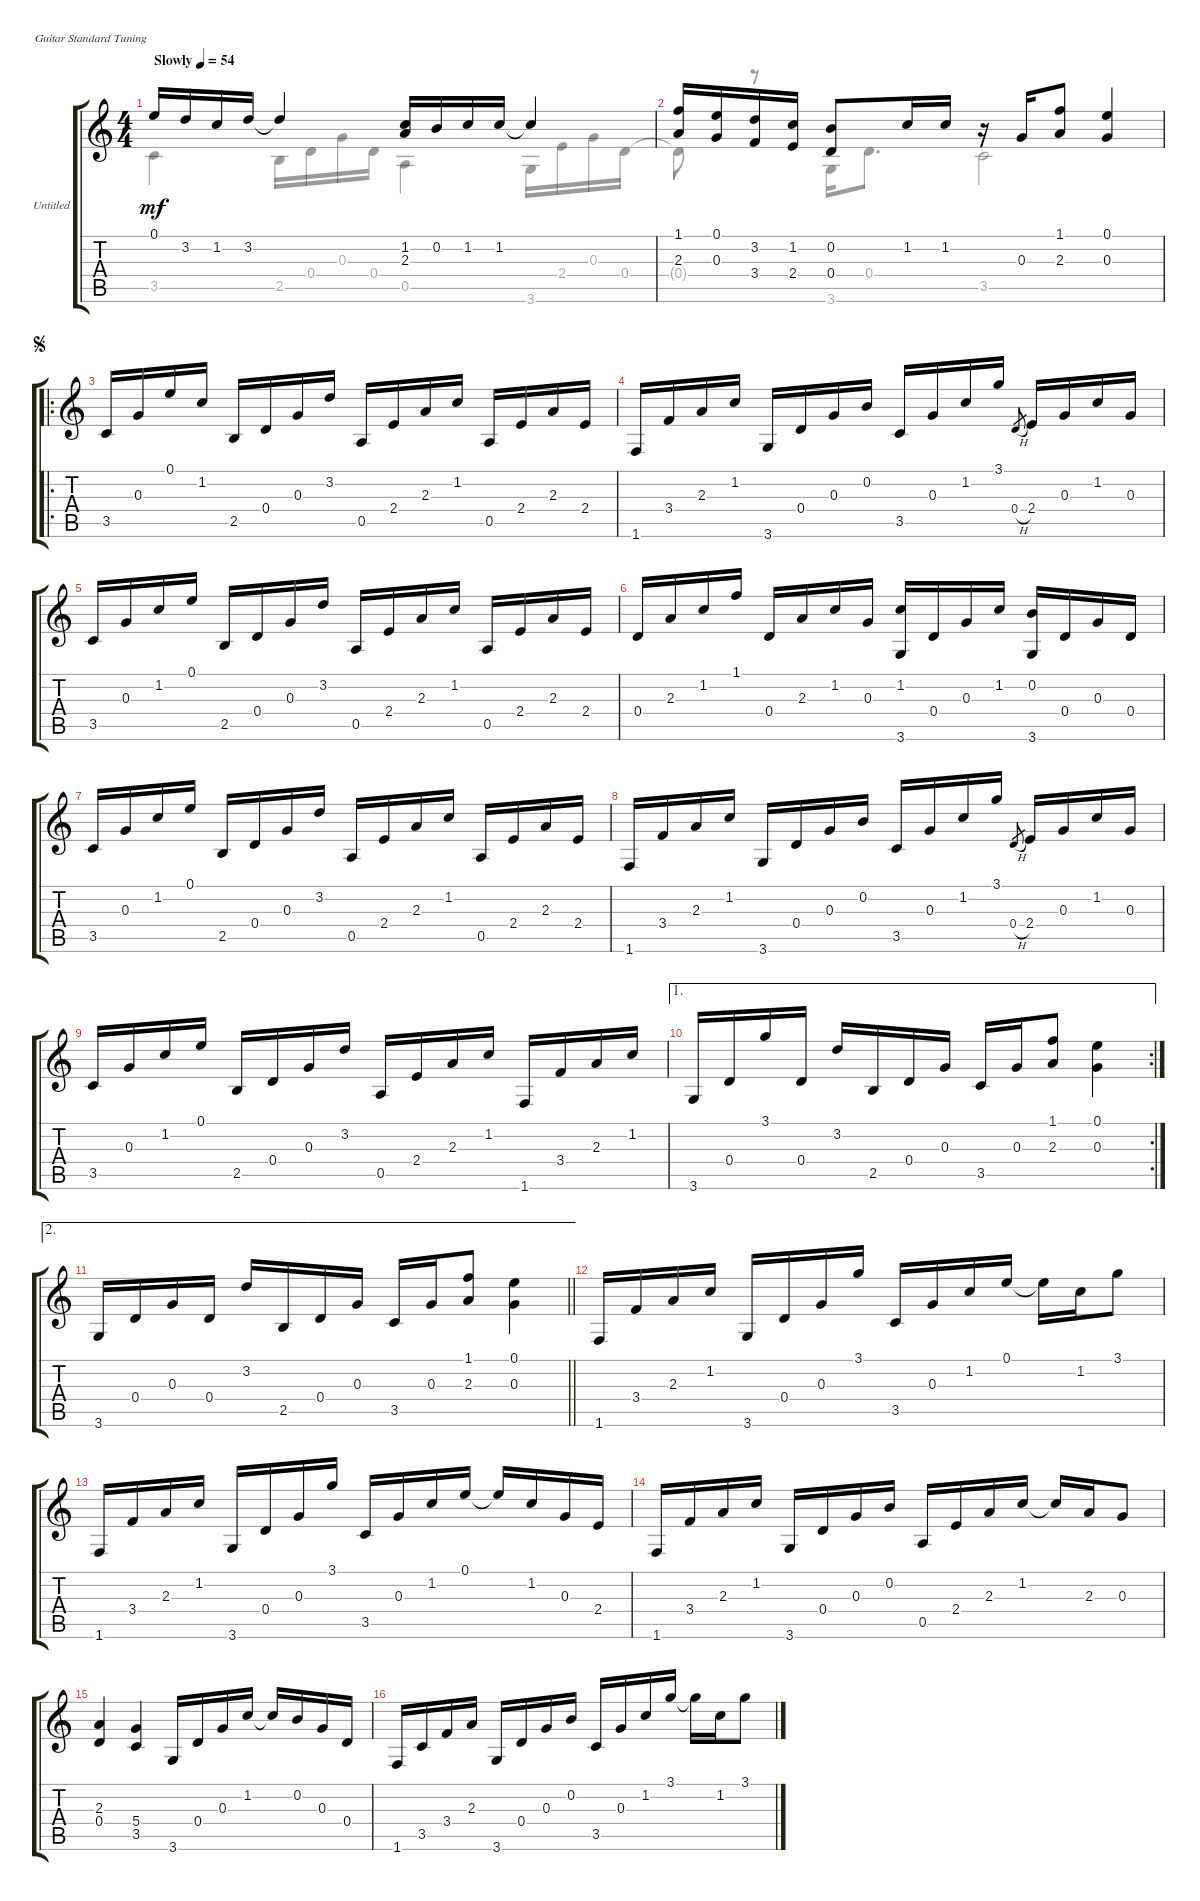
\bracketExtendMode groupsimilarinstruments
\firstSystemTrackNameOrientation horizontal
\otherSystemsTrackNameOrientation horizontal
\track ("Untitled" "Untitled") {instrument acousticguitarnylon}
\staff {score tabs}
\tuning (E4 B3 G3 D3 A2 E2)
\voice
\ts (4 4)
\section ("" "")
\tempo (54 "Slowly")
\clef g2
\ks c
0.1.16{dy mf instrument acousticguitarnylon} 3.2.16 1.2.16 3.2.16 3.2{t}.4 (1.2 2.3).16 0.2.16 1.2.16 1.2.16 1.2{t}.4 |
(1.1 2.3).16 (0.1 0.3).16 (3.2 3.4).16 (1.2 2.4).16 (0.2 0.4).8 1.2.16 1.2.16 r.16 0.3.16 (1.1 2.3).8 (0.1 0.3).4 |
\ro
\section ("" "")
\jump segno
3.5.16 0.3.16 0.1.16 1.2.16 2.5.16 0.4.16 0.3.16 3.2.16 0.5.16 2.4.16 2.3.16 1.2.16 0.5.16 2.4.16 2.3.16 2.4.16 |
1.6.16 3.4.16 2.3.16 1.2.16 3.6.16 0.4.16 0.3.16 0.2.16 3.5.16 0.3.16 1.2.16 3.1.16 0.4{h}.8{gr} 2.4.16 0.3.16 1.2.16 0.3.16 |
3.5.16 0.3.16 1.2.16 0.1.16 2.5.16 0.4.16 0.3.16 3.2.16 0.5.16 2.4.16 2.3.16 1.2.16 0.5.16 2.4.16 2.3.16 2.4.16 |
0.4.16 2.3.16 1.2.16 1.1.16 0.4.16 2.3.16 1.2.16 0.3.16 (1.2 3.6).16 0.4.16 0.3.16 1.2.16 (0.2 3.6).16 0.4.16 0.3.16 0.4.16 |
3.5.16 0.3.16 1.2.16 0.1.16 2.5.16 0.4.16 0.3.16 3.2.16 0.5.16 2.4.16 2.3.16 1.2.16 0.5.16 2.4.16 2.3.16 2.4.16 |
1.6.16 3.4.16 2.3.16 1.2.16 3.6.16 0.4.16 0.3.16 0.2.16 3.5.16 0.3.16 1.2.16 3.1.16 0.4{h}.8{gr} 2.4.16 0.3.16 1.2.16 0.3.16 |
3.5.16 0.3.16 1.2.16 0.1.16 2.5.16 0.4.16 0.3.16 3.2.16 0.5.16 2.4.16 2.3.16 1.2.16 1.6.16 3.4.16 2.3.16 1.2.16 |
\ae 1
\rc 2
3.6.16 0.4.16 3.1.16 0.4.16 3.2.16 2.5.16 0.4.16 0.3.16 3.5.16 0.3.16 (1.1 2.3).8 (0.1 0.3).4 |
\ae 2
\barLineRight lightlight
3.6.16 0.4.16 0.3.16 0.4.16 3.2.16 2.5.16 0.4.16 0.3.16 3.5.16 0.3.16 (1.1 2.3).8 (0.1 0.3).4 |
\section ("" "")
1.6.16 3.4.16 2.3.16 1.2.16 3.6.16 0.4.16 0.3.16 3.1.16 3.5.16 0.3.16 1.2.16 0.1.16 0.1{t}.16 1.2.16 3.1.8 |
1.6.16 3.4.16 2.3.16 1.2.16 3.6.16 0.4.16 0.3.16 3.1.16 3.5.16 0.3.16 1.2.16 0.1.16 0.1{t}.16 1.2.16 0.3.16 2.4.16 |
1.6.16 3.4.16 2.3.16 1.2.16 3.6.16 0.4.16 0.3.16 0.2.16 0.5.16 2.4.16 2.3.16 1.2.16 1.2{t}.16 2.3.16 0.3.8 |
(2.3 0.4).4 (5.4 3.5).4 3.6.16 0.4.16 0.3.16 1.2.16 1.2{t}.16 0.2.16 0.3.16 0.4.16 |
1.6.16 3.5.16 3.4.16 2.3.16 3.6.16 0.4.16 0.3.16 0.2.16 3.5.16 0.3.16 1.2.16 3.1.16 3.1{t}.16 1.2.16 3.1.8
\voice
\clef g2
\ottava regular
\simile none
\ks c
3.5.4{dy mf} 2.5.16 0.4.16 0.3.16 0.4.16 0.5.4 3.6.16 2.4.16 0.3.16 0.4.16 |
0.4{t}.8 r.8 3.6.16 0.4.8{d} 3.5.2 |
|
|
|
|
|
|
|
|
\barLineRight lightlight
|
|
|
|
|
